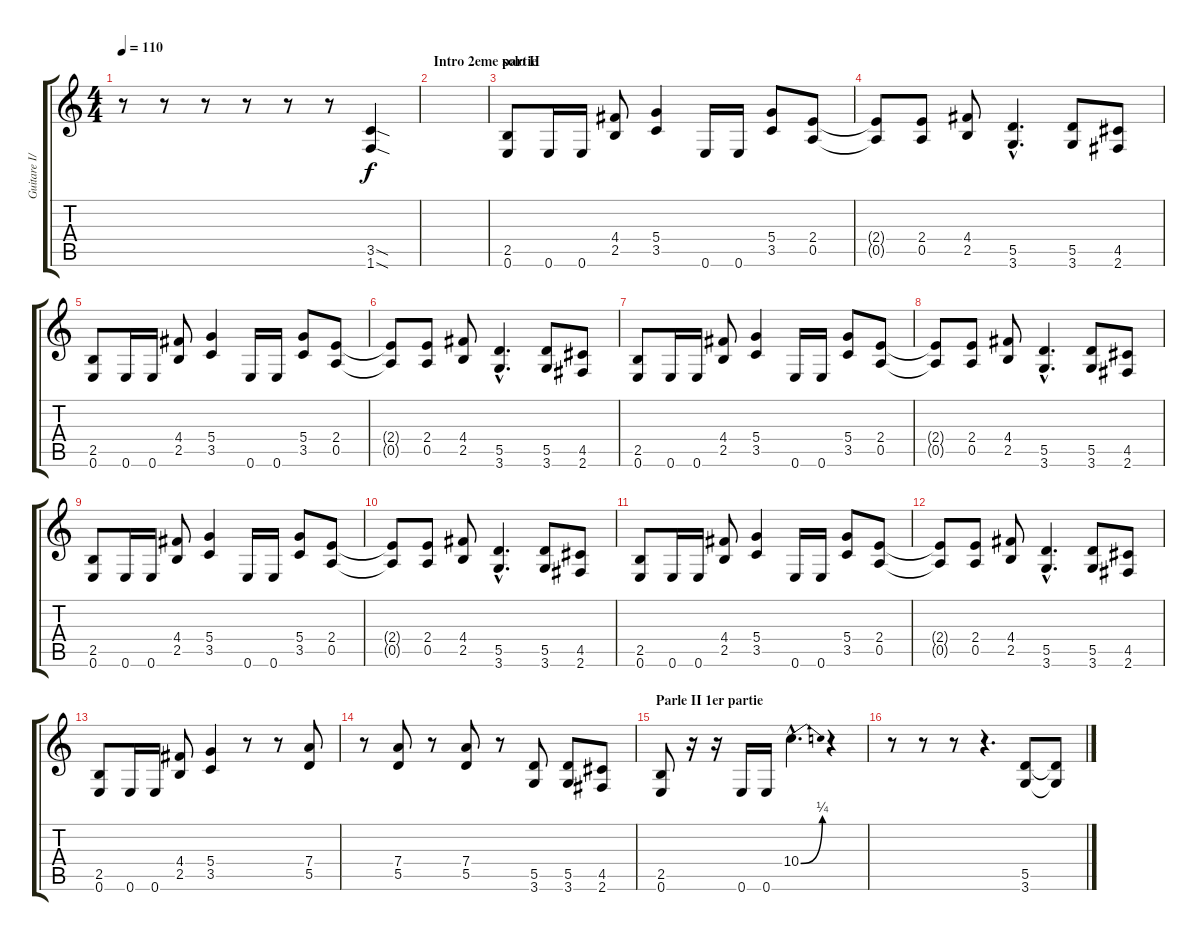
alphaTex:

\track ("Guitare I/Solo (finale)" "Guitare I/") {instrument distortionguitar}
\staff {score tabs}
\tuning (E4 B3 G3 D3 A2 E2) {hide}
\ts (4 4)
\tempo 110
\clef g2
\ks c
r.8{dy f} r.8 r.8 r.8 r.8 r.8 (3.5{sod} 1.6{sod}).4 |
\section ("" "Intro 2eme partie")
|
\section ("" "solo II")
(2.5 0.6).8{volume 13 instrument distortionguitar} 0.6.16 0.6.16 (4.4 2.5).8 (5.4 3.5).4 0.6.16 0.6.16 (5.4 3.5).8 (2.4 0.5).8 |
(2.4{t} 0.5{t}).8 (2.4 0.5).8 (4.4 2.5).8 (5.5{hac} 3.6{hac}).4{d} (5.5 3.6).8 (4.5 2.6).8 |
(2.5 0.6).8{volume 13 instrument distortionguitar} 0.6.16 0.6.16 (4.4 2.5).8 (5.4 3.5).4 0.6.16 0.6.16 (5.4 3.5).8 (2.4 0.5).8 |
(2.4{t} 0.5{t}).8 (2.4 0.5).8 (4.4 2.5).8 (5.5{hac} 3.6{hac}).4{d} (5.5 3.6).8 (4.5 2.6).8 |
(2.5 0.6).8{volume 13 instrument distortionguitar} 0.6.16 0.6.16 (4.4 2.5).8 (5.4 3.5).4 0.6.16 0.6.16 (5.4 3.5).8 (2.4 0.5).8 |
(2.4{t} 0.5{t}).8 (2.4 0.5).8 (4.4 2.5).8 (5.5{hac} 3.6{hac}).4{d} (5.5 3.6).8 (4.5 2.6).8 |
(2.5 0.6).8{volume 13 instrument distortionguitar} 0.6.16 0.6.16 (4.4 2.5).8 (5.4 3.5).4 0.6.16 0.6.16 (5.4 3.5).8 (2.4 0.5).8 |
(2.4{t} 0.5{t}).8 (2.4 0.5).8 (4.4 2.5).8 (5.5{hac} 3.6{hac}).4{d} (5.5 3.6).8 (4.5 2.6).8 |
(2.5 0.6).8{volume 13 instrument distortionguitar} 0.6.16 0.6.16 (4.4 2.5).8 (5.4 3.5).4 0.6.16 0.6.16 (5.4 3.5).8 (2.4 0.5).8 |
(2.4{t} 0.5{t}).8 (2.4 0.5).8 (4.4 2.5).8 (5.5{hac} 3.6{hac}).4{d} (5.5 3.6).8 (4.5 2.6).8 |
(2.5 0.6).8{volume 13 instrument distortionguitar} 0.6.16 0.6.16 (4.4 2.5).8 (5.4 3.5).4 r.8 r.8 (7.4 5.5).8 |
r.8 (7.4 5.5).8 r.8 (7.4 5.5).8 r.8 (5.5 3.6).8 (5.5 3.6).8 (4.5 2.6).8 |
\section ("" "Parle II 1er partie")
(2.5 0.6).8 r.16 r.16 0.6.16 0.6.16 10.4{be (bend 0 0 60 1) hac}.4{d} r.4 |
r.8 r.8 r.8 r.4{d} (5.5 3.6).8 (5.5{t} 3.6{t}).8
